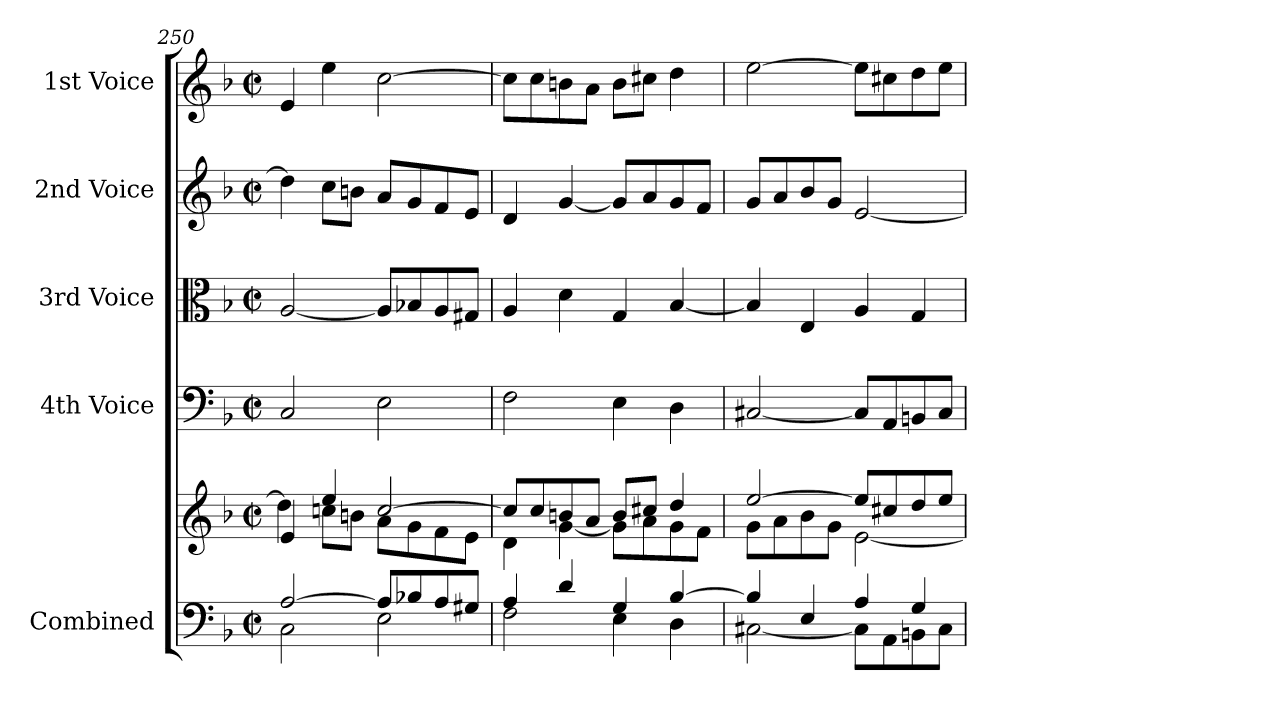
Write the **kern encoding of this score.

**kern	**kern	**kern	**kern	**kern	**kern
*part5	*part5	*part4	*part3	*part2	*part1
*staff6	*staff5	*staff4	*staff3	*staff2	*staff1
*I"Combined	*	*I"4th Voice	*I"3rd Voice	*I"2nd Voice	*I"1st Voice
*clefF4	*clefG2	*clefF4	*clefC3	*clefG2	*clefG2
*k[b-]	*k[b-]	*k[b-]	*k[b-]	*k[b-]	*k[b-]
*M2/2	*M2/2	*M2/2	*M2/2	*M2/2	*M2/2
*met(c|)	*met(c|)	*met(c|)	*met(c|)	*met(c|)	*met(c|)
=250	=250	=250	=250	=250	=250
*^	*^	*	*	*	*
[2A/	2C\	4e/	4dd\]	2C/	[2A/	4dd\]	4e/
.	.	4ee/	8ccn\L	.	.	8cc\L	4ee\
.	.	.	8bn\J	.	.	8bn\J	.
8A/L]	2E\	[2cc/	8a\L	2E\	8A/L]	8a/L	[2cc\
8B-X/	.	.	8g\	.	8B-X/	8g/	.
8A/	.	.	8f\	.	8A/	8f/	.
8G#X/J	.	.	8e\J	.	8G#X/J	8e/J	.
!!LO:LB:g=z
=251	=251	=251	=251	=251	=251	=251	=251
4A/	2F\	8cc/L]	4d\	2F\	4A/	4d/	8cc\L]
.	.	8cc/	.	.	.	.	8cc\
4d/	.	8bn/	[4g\	.	4d\	[4g/	8bn\
.	.	8a/J	.	.	.	.	8a\J
4G/	4E\	8b/L	8g\L]	4E\	4G/	8g/L]	8b\L
.	.	8cc#X/J	8a\	.	.	8a/	8cc#X\J
[4B-/	4D\	4dd/	8g\	4D\	[4B-/	8g/	4dd\
.	.	.	8f\J	.	.	8f/J	.
=252	=252	=252	=252	=252	=252	=252	=252
4B-/]	[2C#X\	[2ee/	8g\L	[2C#X/	4B-/]	8g/L	[2ee\
.	.	.	8a\	.	.	8a/	.
4E/	.	.	8b-\	.	4E/	8b-/	.
.	.	.	8g\J	.	.	8g/J	.
4A/	8C#\L]	8ee/L]	[2e\	8C#/L]	4A/	[2e/	8ee\L]
.	8AA\	8cc#X/	.	8AA/	.	.	8cc#X\
4G/	8BBn\	8dd/	.	8BBn/	4G/	.	8dd\
.	8C#\J	8ee/J	.	8C#/J	.	.	8ee\J
*v	*v	*	*	*	*	*	*
*	*v	*v	*	*	*	*
=	=	=	=	=	=
*-	*-	*-	*-	*-	*-
